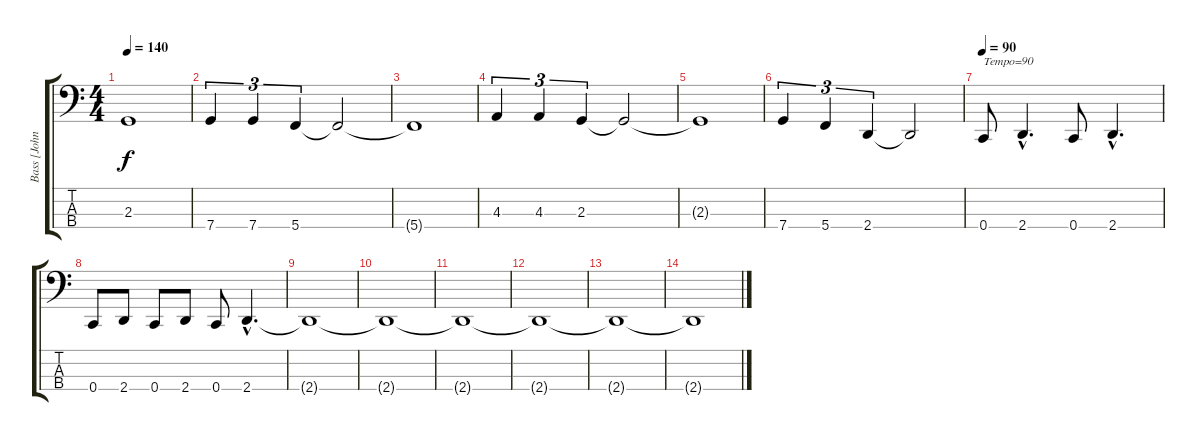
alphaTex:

\track ("Bass [John Bray]" "Bass [John") {instrument electricbasspick}
\staff {score tabs}
\tuning (Eb2 Bb1 F1 C1) {hide}
\ts (4 4)
\tempo 140
\clef f4
\ks c
2.3{t}.1{dy f} |
7.4.4{tu (3 2)} 7.4.4{tu (3 2)} 5.4.4{tu (3 2)} 5.4{t}.2 |
5.4{t}.1 |
4.3.4{tu (3 2)} 4.3.4{tu (3 2)} 2.3.4{tu (3 2)} 2.3{t}.2 |
2.3{t}.1 |
7.4.4{tu (3 2)} 5.4.4{tu (3 2)} 2.4.4{tu (3 2)} 2.4{t}.2 |
\tempo 90
0.4.8{txt "Tempo=90"} 2.4{hac}.4{d} 0.4.8 2.4{hac}.4{d} |
0.4.8 2.4.8 0.4.8 2.4.8 0.4.8 2.4{hac}.4{d} |
2.4{t}.1 |
2.4{t}.1 |
2.4{t}.1 |
2.4{t}.1 |
2.4{t}.1 |
2.4{t}.1
